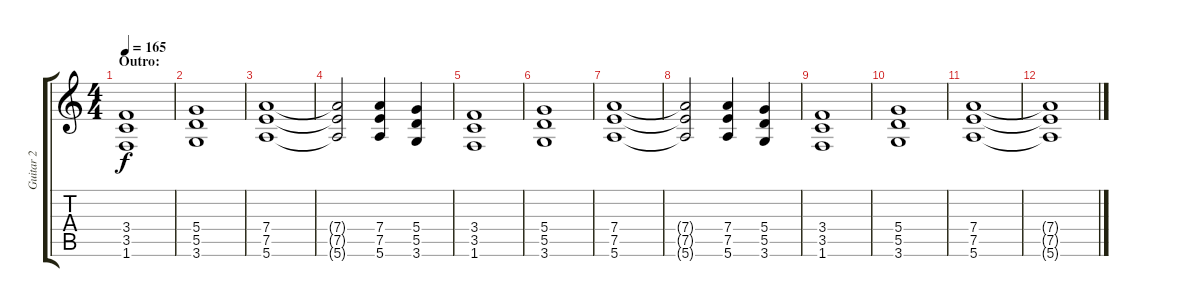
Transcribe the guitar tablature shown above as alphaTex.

\track ("Guitar 2" "Guitar 2") {instrument overdrivenguitar}
\staff {score tabs}
\tuning (E4 B3 G3 D3 A2 E2) {hide}
\ts (4 4)
\section ("" "Outro:")
\tempo 165
\clef g2
\ks c
(3.4 3.5 1.6).1{dy f} |
(5.4 5.5 3.6).1 |
(7.4 7.5 5.6).1 |
(7.4{t} 7.5{t} 5.6{t}).2 (7.4 7.5 5.6).4 (5.4 5.5 3.6).4 |
(3.4 3.5 1.6).1 |
(5.4 5.5 3.6).1 |
(7.4 7.5 5.6).1 |
(7.4{t} 7.5{t} 5.6{t}).2 (7.4 7.5 5.6).4 (5.4 5.5 3.6).4 |
(3.4 3.5 1.6).1 |
(5.4 5.5 3.6).1 |
(7.4 7.5 5.6).1 |
(7.4{t} 7.5{t} 5.6{t}).1
